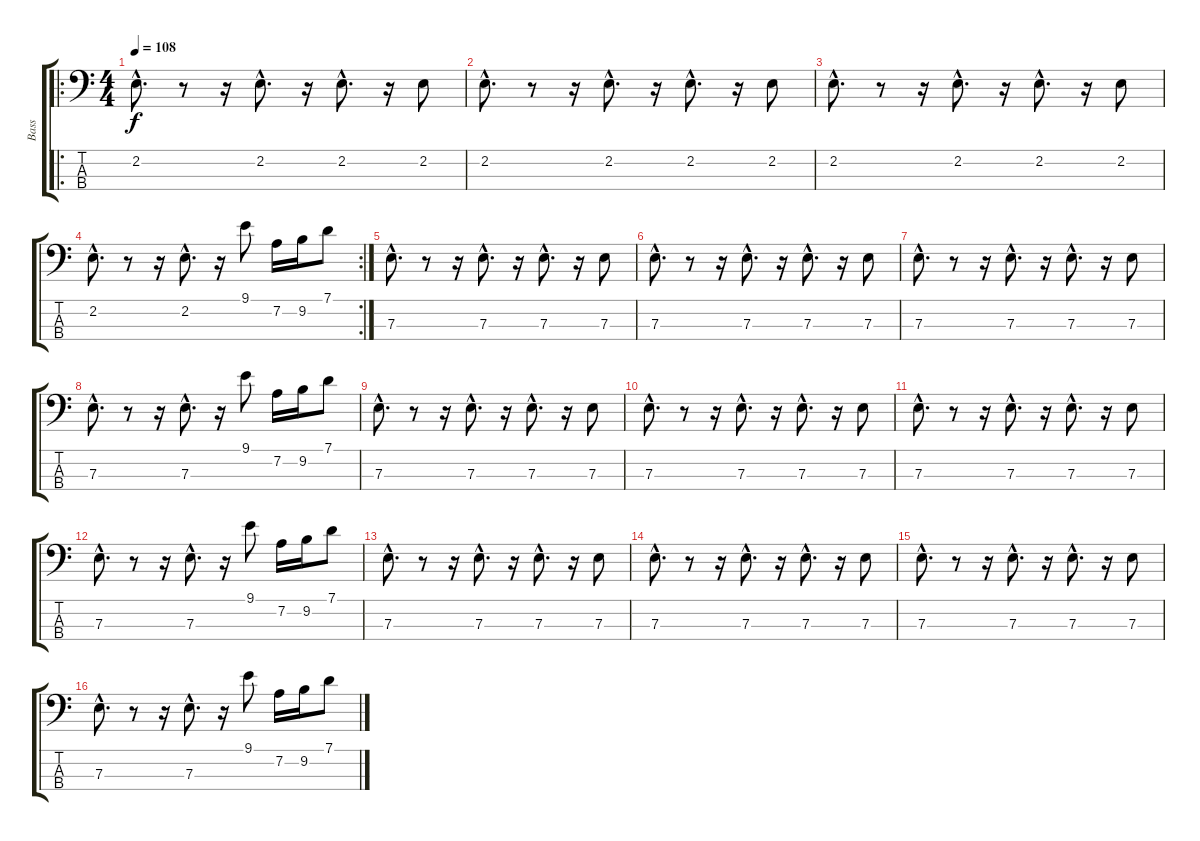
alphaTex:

\track ("Bass" "Bass") {instrument fretlessbass}
\staff {score tabs}
\tuning (G2 D2 A1 E1) {hide}
\ro
\ts (4 4)
\tempo 108
\clef f4
\ks c
2.2{hac}.8{d dy f instrument fretlessbass} r.8 r.16 2.2{hac}.8{d} r.16 2.2{hac}.8{d} r.16 2.2.8 |
2.2{hac}.8{d} r.8 r.16 2.2{hac}.8{d} r.16 2.2{hac}.8{d} r.16 2.2.8 |
2.2{hac}.8{d} r.8 r.16 2.2{hac}.8{d} r.16 2.2{hac}.8{d} r.16 2.2.8 |
\rc 2
2.2{hac}.8{d} r.8 r.16 2.2{hac}.8{d} r.16 9.1.8 7.2.16 9.2.16 7.1.8 |
7.3{hac}.8{d} r.8 r.16 7.3{hac}.8{d} r.16 7.3{hac}.8{d} r.16 7.3.8 |
7.3{hac}.8{d} r.8 r.16 7.3{hac}.8{d} r.16 7.3{hac}.8{d} r.16 7.3.8 |
7.3{hac}.8{d} r.8 r.16 7.3{hac}.8{d} r.16 7.3{hac}.8{d} r.16 7.3.8 |
7.3{hac}.8{d} r.8 r.16 7.3{hac}.8{d} r.16 9.1.8 7.2.16 9.2.16 7.1.8 |
7.3{hac}.8{d} r.8 r.16 7.3{hac}.8{d} r.16 7.3{hac}.8{d} r.16 7.3.8 |
7.3{hac}.8{d} r.8 r.16 7.3{hac}.8{d} r.16 7.3{hac}.8{d} r.16 7.3.8 |
7.3{hac}.8{d} r.8 r.16 7.3{hac}.8{d} r.16 7.3{hac}.8{d} r.16 7.3.8 |
7.3{hac}.8{d} r.8 r.16 7.3{hac}.8{d} r.16 9.1.8 7.2.16 9.2.16 7.1.8 |
7.3{hac}.8{d} r.8 r.16 7.3{hac}.8{d} r.16 7.3{hac}.8{d} r.16 7.3.8 |
7.3{hac}.8{d} r.8 r.16 7.3{hac}.8{d} r.16 7.3{hac}.8{d} r.16 7.3.8 |
7.3{hac}.8{d} r.8 r.16 7.3{hac}.8{d} r.16 7.3{hac}.8{d} r.16 7.3.8 |
7.3{hac}.8{d} r.8 r.16 7.3{hac}.8{d} r.16 9.1.8 7.2.16 9.2.16 7.1.8
